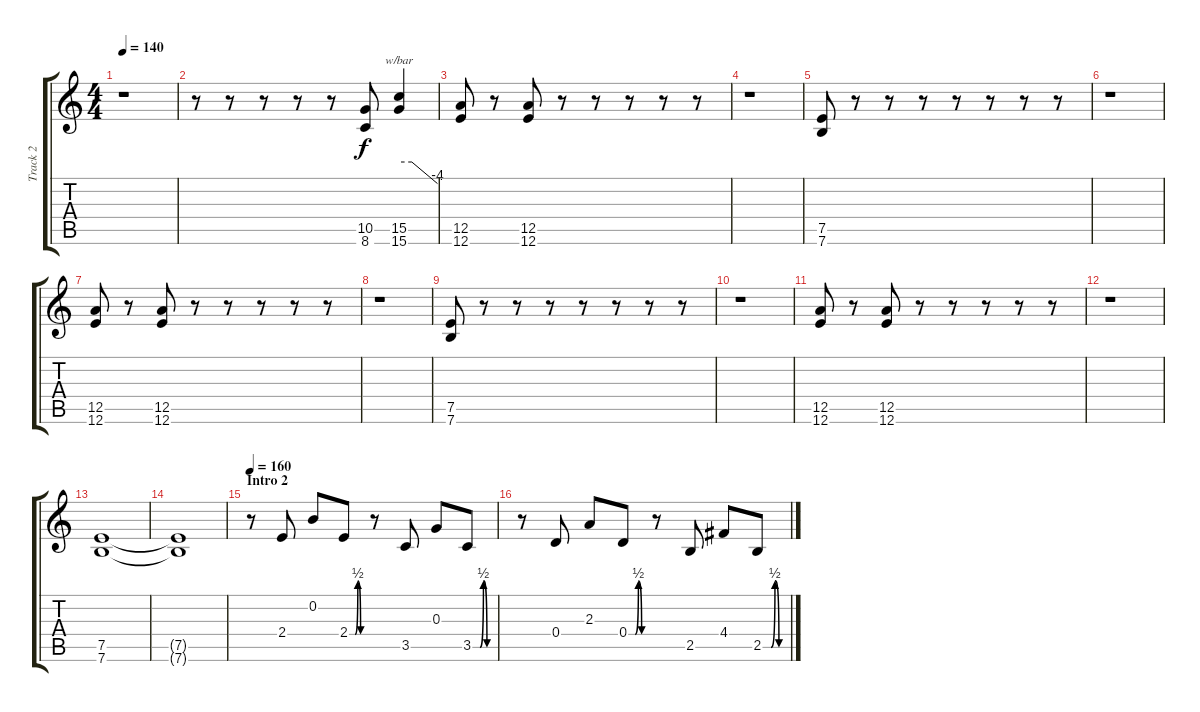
\track ("Track 2" "Track 2") {instrument distortionguitar}
\staff {score tabs}
\tuning (E4 B3 G3 D3 A2 E2) {hide}
\ts (4 4)
\tempo 140
\clef g2
\ks c
r.1{dy f} |
r.8 r.8 r.8 r.8 r.8 (10.5 8.6).8 (15.5 15.6).4{tbe (custom default 0 0 20 0 60 -16)} |
(12.5 12.6).8 r.8 (12.5 12.6).8 r.8 r.8 r.8 r.8 r.8 |
r.1 |
(7.5 7.6).8 r.8 r.8 r.8 r.8 r.8 r.8 r.8 |
r.1 |
(12.5 12.6).8 r.8 (12.5 12.6).8 r.8 r.8 r.8 r.8 r.8 |
r.1 |
(7.5 7.6).8 r.8 r.8 r.8 r.8 r.8 r.8 r.8 |
r.1 |
(12.5 12.6).8 r.8 (12.5 12.6).8 r.8 r.8 r.8 r.8 r.8 |
r.1 |
(7.5 7.6).1 |
(7.5{t} 7.6{t}).1 |
\section ("" "Intro 2")
\tempo 160
r.8 2.4.8 0.2.8 2.4{be (custom 0 0 20 0 30 2 40 0 60 0)}.8 r.8 3.5.8 0.3.8 3.5{be (custom 0 0 20 0 30 2 40 0 60 0)}.8 |
r.8 0.4.8 2.3.8 0.4{be (custom 0 0 20 0 30 2 40 0 60 0)}.8 r.8 2.5.8 4.4.8 2.5{be (custom 0 0 20 0 30 2 40 0 60 0)}.8
